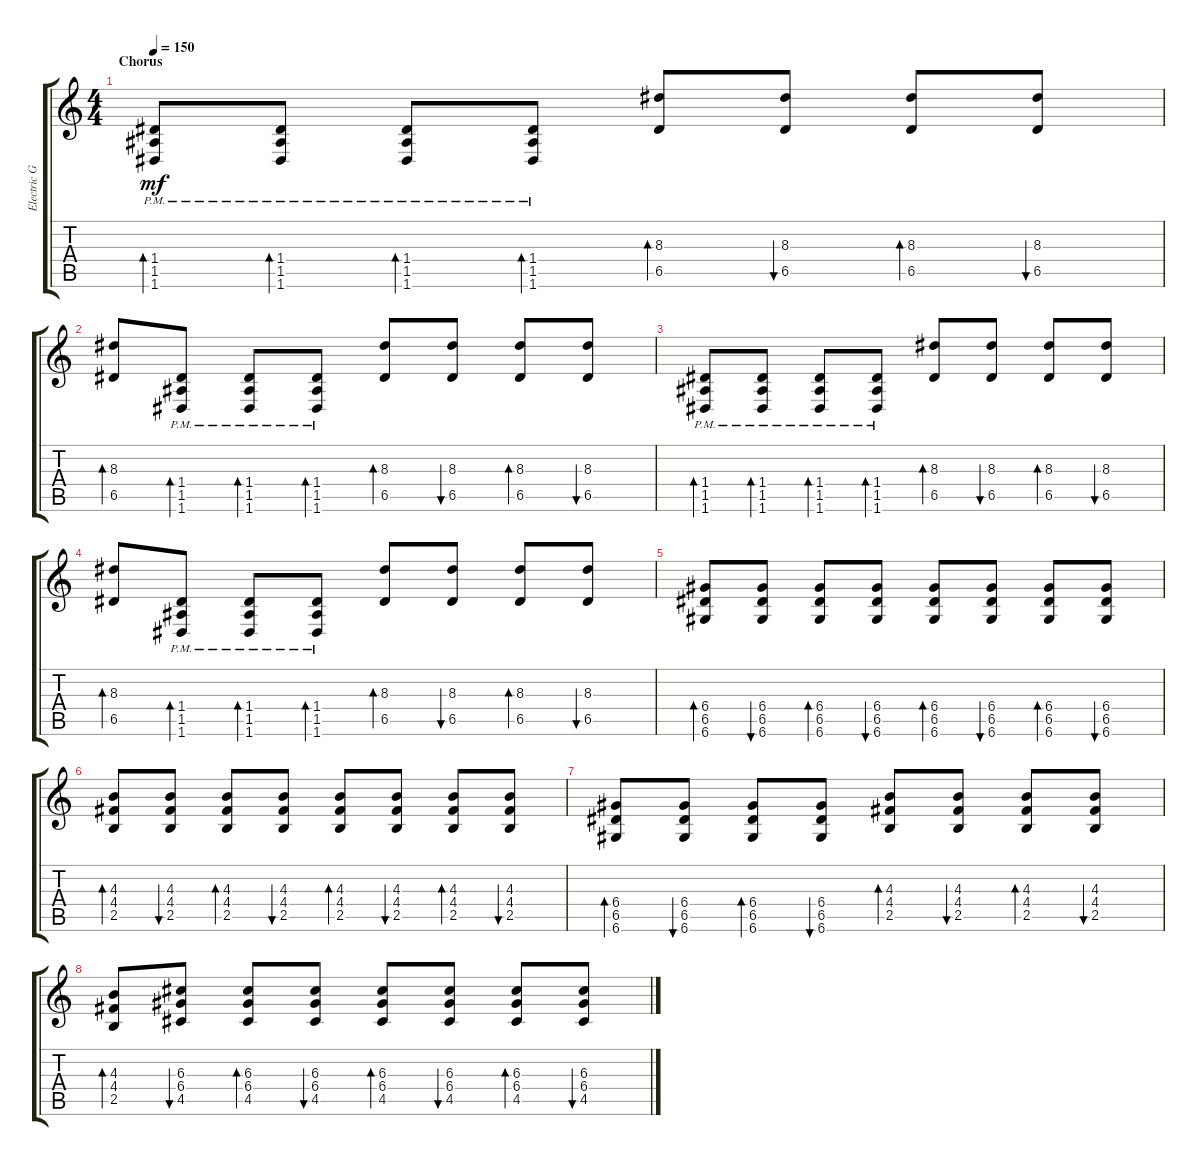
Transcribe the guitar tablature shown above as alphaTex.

\track ("Electric Guitar" "Electric G") {instrument overdrivenguitar}
\staff {score tabs}
\tuning (E4 B3 G3 D3 A2 D2) {hide}
\ts (4 4)
\section ("" "Chorus")
\tempo 150
\clef g2
\ks c
(1.4{pm} 1.5{pm} 1.6{pm}).8{bd 30 dy mf} (1.4{pm} 1.5{pm} 1.6{pm}).8{bd 30} (1.4{pm} 1.5{pm} 1.6{pm}).8{bd 30} (1.4{pm} 1.5{pm} 1.6{pm}).8{bd 30} (8.3 6.5).8{bd 30} (8.3 6.5).8{bu 30} (8.3 6.5).8{bd 30} (8.3 6.5).8{bu 30} |
(8.3 6.5).8{bd 30} (1.4{pm} 1.5{pm} 1.6{pm}).8{bd 30} (1.4{pm} 1.5{pm} 1.6{pm}).8{bd 30} (1.4{pm} 1.5{pm} 1.6{pm}).8{bd 30} (8.3 6.5).8{bd 30} (8.3 6.5).8{bu 30} (8.3 6.5).8{bd 30} (8.3 6.5).8{bu 30} |
(1.4{pm} 1.5{pm} 1.6{pm}).8{bd 30} (1.4{pm} 1.5{pm} 1.6{pm}).8{bd 30} (1.4{pm} 1.5{pm} 1.6{pm}).8{bd 30} (1.4{pm} 1.5{pm} 1.6{pm}).8{bd 30} (8.3 6.5).8{bd 30} (8.3 6.5).8{bu 30} (8.3 6.5).8{bd 30} (8.3 6.5).8{bu 30} |
(8.3 6.5).8{bd 30} (1.4{pm} 1.5{pm} 1.6{pm}).8{bd 30} (1.4{pm} 1.5{pm} 1.6{pm}).8{bd 30} (1.4{pm} 1.5{pm} 1.6{pm}).8{bd 30} (8.3 6.5).8{bd 30} (8.3 6.5).8{bu 30} (8.3 6.5).8{bd 30} (8.3 6.5).8{bu 30} |
(6.4 6.5 6.6).8{bd 30} (6.4 6.5 6.6).8{bu 30} (6.4 6.5 6.6).8{bd 30} (6.4 6.5 6.6).8{bu 30} (6.4 6.5 6.6).8{bd 30} (6.4 6.5 6.6).8{bu 30} (6.4 6.5 6.6).8{bd 30} (6.4 6.5 6.6).8{bu 30} |
(4.3 4.4 2.5).8{bd 30} (4.3 4.4 2.5).8{bu 30} (4.3 4.4 2.5).8{bd 30} (4.3 4.4 2.5).8{bu 30} (4.3 4.4 2.5).8{bd 30} (4.3 4.4 2.5).8{bu 30} (4.3 4.4 2.5).8{bd 30} (4.3 4.4 2.5).8{bu 30} |
(6.4 6.5 6.6).8{bd 30} (6.4 6.5 6.6).8{bu 30} (6.4 6.5 6.6).8{bd 30} (6.4 6.5 6.6).8{bu 30} (4.3 4.4 2.5).8{bd 30} (4.3 4.4 2.5).8{bu 30} (4.3 4.4 2.5).8{bd 30} (4.3 4.4 2.5).8{bu 30} |
(4.3 4.4 2.5).8{bd 30} (6.3 6.4 4.5).8{bu 30} (6.3 6.4 4.5).8{bd 30} (6.3 6.4 4.5).8{bu 30} (6.3 6.4 4.5).8{bd 30} (6.3 6.4 4.5).8{bu 30} (6.3 6.4 4.5).8{bd 30} (6.3 6.4 4.5).8{bu 30}
